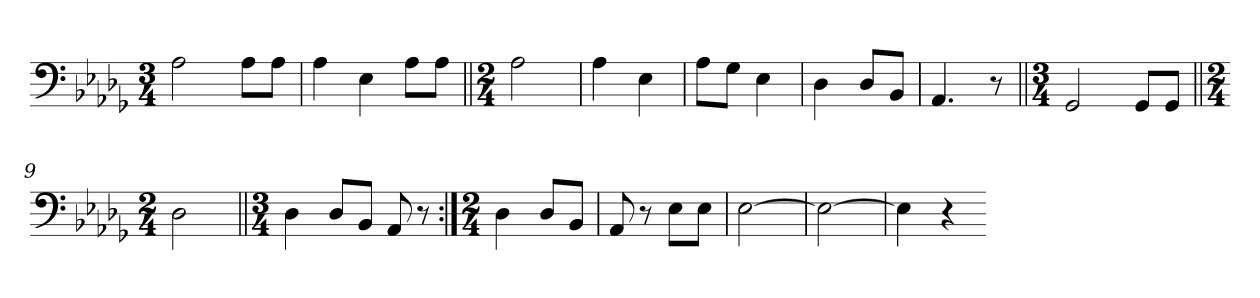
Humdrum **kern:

**kern
*part1
*staff1
*clefF4
*k[b-e-a-d-g-]
*M3/4
=1
2A-\
8A-\L
8A-\J
=2
4A-\
4E-\
8A-\L
8A-\J
=3||
*M2/4
2A-\
=4
4A-\
4E-\
=5
8A-\L
8G-\J
4E-\
=6
4D-\
8D-/L
8BB-/J
=7
4.AA-/
8r
=8||
*M3/4
2GG-/
8GG-/L
8GG-/J
=9||
*M2/4
2D-\
=10||
*M3/4
4D-\
8D-/L
8BB-/J
8AA-/
8r
=11:|!
*M2/4
4D-\
8D-/L
8BB-/J
=12
8AA-/
8r
8E-\L
8E-\J
=13
[2E-\
=14
2E-\_
=15
4E-\]
4r
=-
*-
